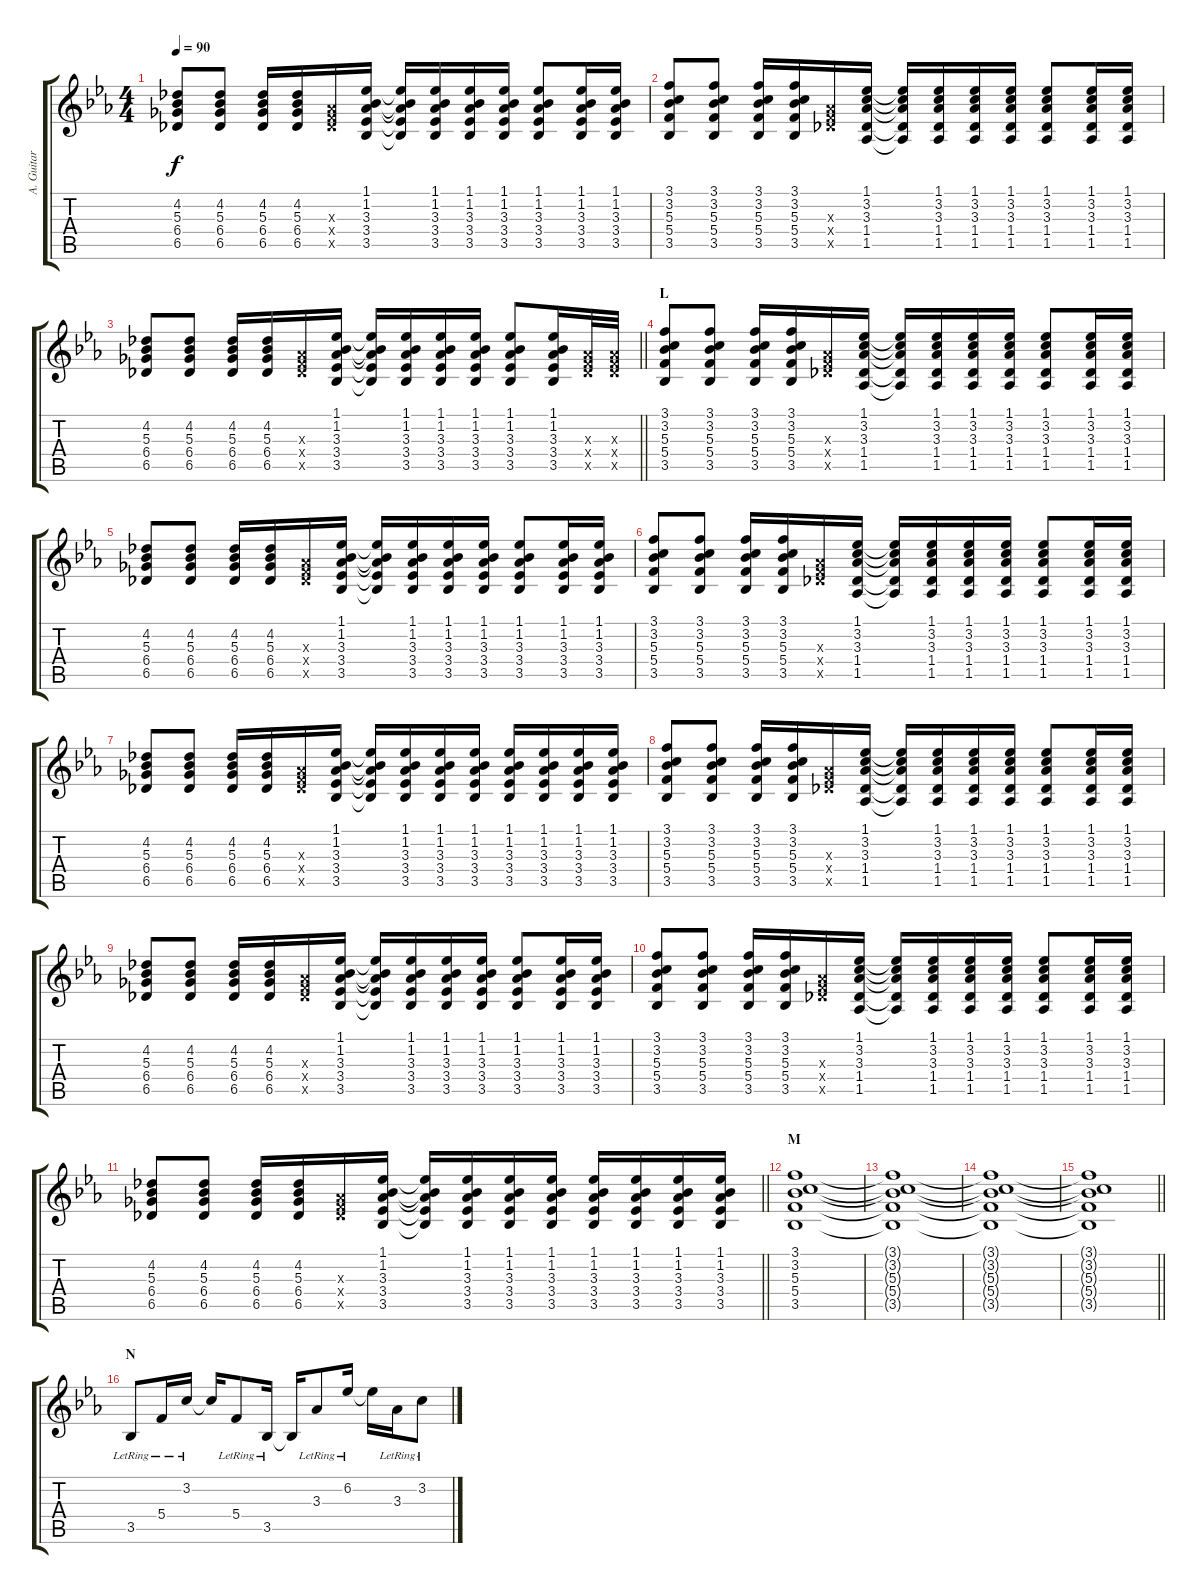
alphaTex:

\track ("A. Guitar 2 - Aoi" "A. Guitar ") {instrument acousticguitarsteel}
\staff {score tabs}
\tuning (D4 A3 F3 C3 G2 D2) {hide}
\ts (4 4)
\tempo 90
\clef g2
\ks eb
(4.2 5.3 6.4 6.5).8{dy f} (4.2 5.3 6.4 6.5).8 (4.2 5.3 6.4 6.5).16 (4.2 5.3 6.4 6.5).16 (3.3{x} 5.4{x} 6.5{x}).16 (1.1 1.2 3.3 3.4 3.5).16 (1.1{t} 1.2{t} 3.3{t} 3.4{t} 3.5{t}).16 (1.1 1.2 3.3 3.4 3.5).16 (1.1 1.2 3.3 3.4 3.5).16 (1.1 1.2 3.3 3.4 3.5).16 (1.1 1.2 3.3 3.4 3.5).8 (1.1 1.2 3.3 3.4 3.5).16 (1.1 1.2 3.3 3.4 3.5).16 |
(3.1 3.2 5.3 5.4 3.5).8 (3.1 3.2 5.3 5.4 3.5).8 (3.1 3.2 5.3 5.4 3.5).16 (3.1 3.2 5.3 5.4 3.5).16 (3.3{x} 5.4{x} 6.5{x}).16 (1.1 3.2 3.3 1.4 1.5).16 (1.1{t} 3.2{t} 3.3{t} 1.4{t} 1.5{t}).16 (1.1 3.2 3.3 1.4 1.5).16 (1.1 3.2 3.3 1.4 1.5).16 (1.1 3.2 3.3 1.4 1.5).16 (1.1 3.2 3.3 1.4 1.5).8 (1.1 3.2 3.3 1.4 1.5).16 (1.1 3.2 3.3 1.4 1.5).16 |
\barLineRight lightlight
(4.2 5.3 6.4 6.5).8 (4.2 5.3 6.4 6.5).8 (4.2 5.3 6.4 6.5).16 (4.2 5.3 6.4 6.5).16 (3.3{x} 5.4{x} 6.5{x}).16 (1.1 1.2 3.3 3.4 3.5).16 (1.1{t} 1.2{t} 3.3{t} 3.4{t} 3.5{t}).16 (1.1 1.2 3.3 3.4 3.5).16 (1.1 1.2 3.3 3.4 3.5).16 (1.1 1.2 3.3 3.4 3.5).16 (1.1 1.2 3.3 3.4 3.5).8 (1.1 1.2 3.3 3.4 3.5).16 (3.3{x} 5.4{x} 6.5{x}).32 (3.3{x} 5.4{x} 6.5{x}).32 |
\section ("" "L")
(3.1 3.2 5.3 5.4 3.5).8 (3.1 3.2 5.3 5.4 3.5).8 (3.1 3.2 5.3 5.4 3.5).16 (3.1 3.2 5.3 5.4 3.5).16 (3.3{x} 5.4{x} 6.5{x}).16 (1.1 3.2 3.3 1.4 1.5).16 (1.1{t} 3.2{t} 3.3{t} 1.4{t} 1.5{t}).16 (1.1 3.2 3.3 1.4 1.5).16 (1.1 3.2 3.3 1.4 1.5).16 (1.1 3.2 3.3 1.4 1.5).16 (1.1 3.2 3.3 1.4 1.5).8 (1.1 3.2 3.3 1.4 1.5).16 (1.1 3.2 3.3 1.4 1.5).16 |
(4.2 5.3 6.4 6.5).8 (4.2 5.3 6.4 6.5).8 (4.2 5.3 6.4 6.5).16 (4.2 5.3 6.4 6.5).16 (3.3{x} 5.4{x} 6.5{x}).16 (1.1 1.2 3.3 3.4 3.5).16 (1.1{t} 1.2{t} 3.3{t} 3.4{t} 3.5{t}).16 (1.1 1.2 3.3 3.4 3.5).16 (1.1 1.2 3.3 3.4 3.5).16 (1.1 1.2 3.3 3.4 3.5).16 (1.1 1.2 3.3 3.4 3.5).8 (1.1 1.2 3.3 3.4 3.5).16 (1.1 1.2 3.3 3.4 3.5).16 |
(3.1 3.2 5.3 5.4 3.5).8 (3.1 3.2 5.3 5.4 3.5).8 (3.1 3.2 5.3 5.4 3.5).16 (3.1 3.2 5.3 5.4 3.5).16 (3.3{x} 5.4{x} 6.5{x}).16 (1.1 3.2 3.3 1.4 1.5).16 (1.1{t} 3.2{t} 3.3{t} 1.4{t} 1.5{t}).16 (1.1 3.2 3.3 1.4 1.5).16 (1.1 3.2 3.3 1.4 1.5).16 (1.1 3.2 3.3 1.4 1.5).16 (1.1 3.2 3.3 1.4 1.5).8 (1.1 3.2 3.3 1.4 1.5).16 (1.1 3.2 3.3 1.4 1.5).16 |
(4.2 5.3 6.4 6.5).8 (4.2 5.3 6.4 6.5).8 (4.2 5.3 6.4 6.5).16 (4.2 5.3 6.4 6.5).16 (3.3{x} 5.4{x} 6.5{x}).16 (1.1 1.2 3.3 3.4 3.5).16 (1.1{t} 1.2{t} 3.3{t} 3.4{t} 3.5{t}).16 (1.1 1.2 3.3 3.4 3.5).16 (1.1 1.2 3.3 3.4 3.5).16 (1.1 1.2 3.3 3.4 3.5).16 (1.1 1.2 3.3 3.4 3.5).16 (1.1 1.2 3.3 3.4 3.5).16 (1.1 1.2 3.3 3.4 3.5).16 (1.1 1.2 3.3 3.4 3.5).16 |
(3.1 3.2 5.3 5.4 3.5).8 (3.1 3.2 5.3 5.4 3.5).8 (3.1 3.2 5.3 5.4 3.5).16 (3.1 3.2 5.3 5.4 3.5).16 (3.3{x} 5.4{x} 6.5{x}).16 (1.1 3.2 3.3 1.4 1.5).16 (1.1{t} 3.2{t} 3.3{t} 1.4{t} 1.5{t}).16 (1.1 3.2 3.3 1.4 1.5).16 (1.1 3.2 3.3 1.4 1.5).16 (1.1 3.2 3.3 1.4 1.5).16 (1.1 3.2 3.3 1.4 1.5).8 (1.1 3.2 3.3 1.4 1.5).16 (1.1 3.2 3.3 1.4 1.5).16 |
(4.2 5.3 6.4 6.5).8 (4.2 5.3 6.4 6.5).8 (4.2 5.3 6.4 6.5).16 (4.2 5.3 6.4 6.5).16 (3.3{x} 5.4{x} 6.5{x}).16 (1.1 1.2 3.3 3.4 3.5).16 (1.1{t} 1.2{t} 3.3{t} 3.4{t} 3.5{t}).16 (1.1 1.2 3.3 3.4 3.5).16 (1.1 1.2 3.3 3.4 3.5).16 (1.1 1.2 3.3 3.4 3.5).16 (1.1 1.2 3.3 3.4 3.5).8 (1.1 1.2 3.3 3.4 3.5).16 (1.1 1.2 3.3 3.4 3.5).16 |
(3.1 3.2 5.3 5.4 3.5).8 (3.1 3.2 5.3 5.4 3.5).8 (3.1 3.2 5.3 5.4 3.5).16 (3.1 3.2 5.3 5.4 3.5).16 (3.3{x} 5.4{x} 6.5{x}).16 (1.1 3.2 3.3 1.4 1.5).16 (1.1{t} 3.2{t} 3.3{t} 1.4{t} 1.5{t}).16 (1.1 3.2 3.3 1.4 1.5).16 (1.1 3.2 3.3 1.4 1.5).16 (1.1 3.2 3.3 1.4 1.5).16 (1.1 3.2 3.3 1.4 1.5).8 (1.1 3.2 3.3 1.4 1.5).16 (1.1 3.2 3.3 1.4 1.5).16 |
\barLineRight lightlight
(4.2 5.3 6.4 6.5).8 (4.2 5.3 6.4 6.5).8 (4.2 5.3 6.4 6.5).16 (4.2 5.3 6.4 6.5).16 (3.3{x} 5.4{x} 6.5{x}).16 (1.1 1.2 3.3 3.4 3.5).16 (1.1{t} 1.2{t} 3.3{t} 3.4{t} 3.5{t}).16 (1.1 1.2 3.3 3.4 3.5).16 (1.1 1.2 3.3 3.4 3.5).16 (1.1 1.2 3.3 3.4 3.5).16 (1.1 1.2 3.3 3.4 3.5).16 (1.1 1.2 3.3 3.4 3.5).16 (1.1 1.2 3.3 3.4 3.5).16 (1.1 1.2 3.3 3.4 3.5).16 |
\section ("" "M")
(3.1 3.2 5.3 5.4 3.5).1 |
(3.1{t} 3.2{t} 5.3{t} 5.4{t} 3.5{t}).1 |
(3.1{t} 3.2{t} 5.3{t} 5.4{t} 3.5{t}).1 |
\barLineRight lightlight
(3.1{t} 3.2{t} 5.3{t} 5.4{t} 3.5{t}).1 |
\section ("" "N")
3.5{lr}.8 5.4{lr}.16 3.2{lr}.16 3.2{t}.16 5.4{lr}.8 3.5{lr}.16 3.5{t}.16 3.3{lr}.8 6.2{lr}.16 6.2{t}.16 3.3{lr}.16 3.2{lr}.8
